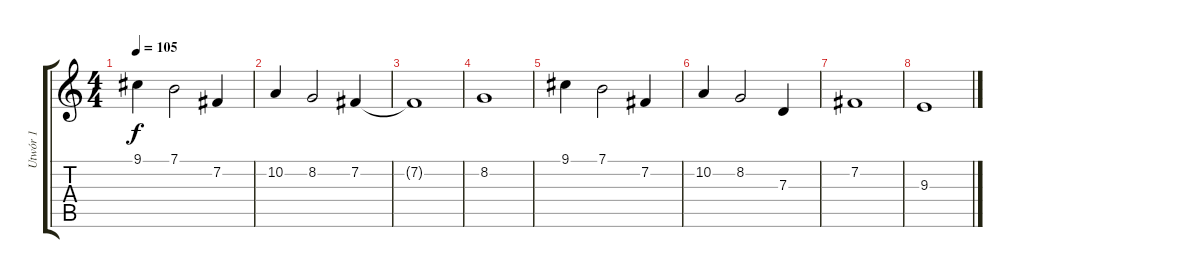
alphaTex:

\track ("Utwór 1" "Utwór 1") {instrument viola}
\staff {score tabs}
\tuning (E4 B3 G3 D3 A2 E2) {hide}
\ts (4 4)
\tempo 105
\clef g2
\ks c
9.1.4{dy f} 7.1.2 7.2.4 |
10.2.4 8.2.2 7.2.4 |
7.2{t}.1 |
8.2.1 |
9.1.4 7.1.2 7.2.4 |
10.2.4 8.2.2 7.3.4 |
7.2.1 |
9.3.1
